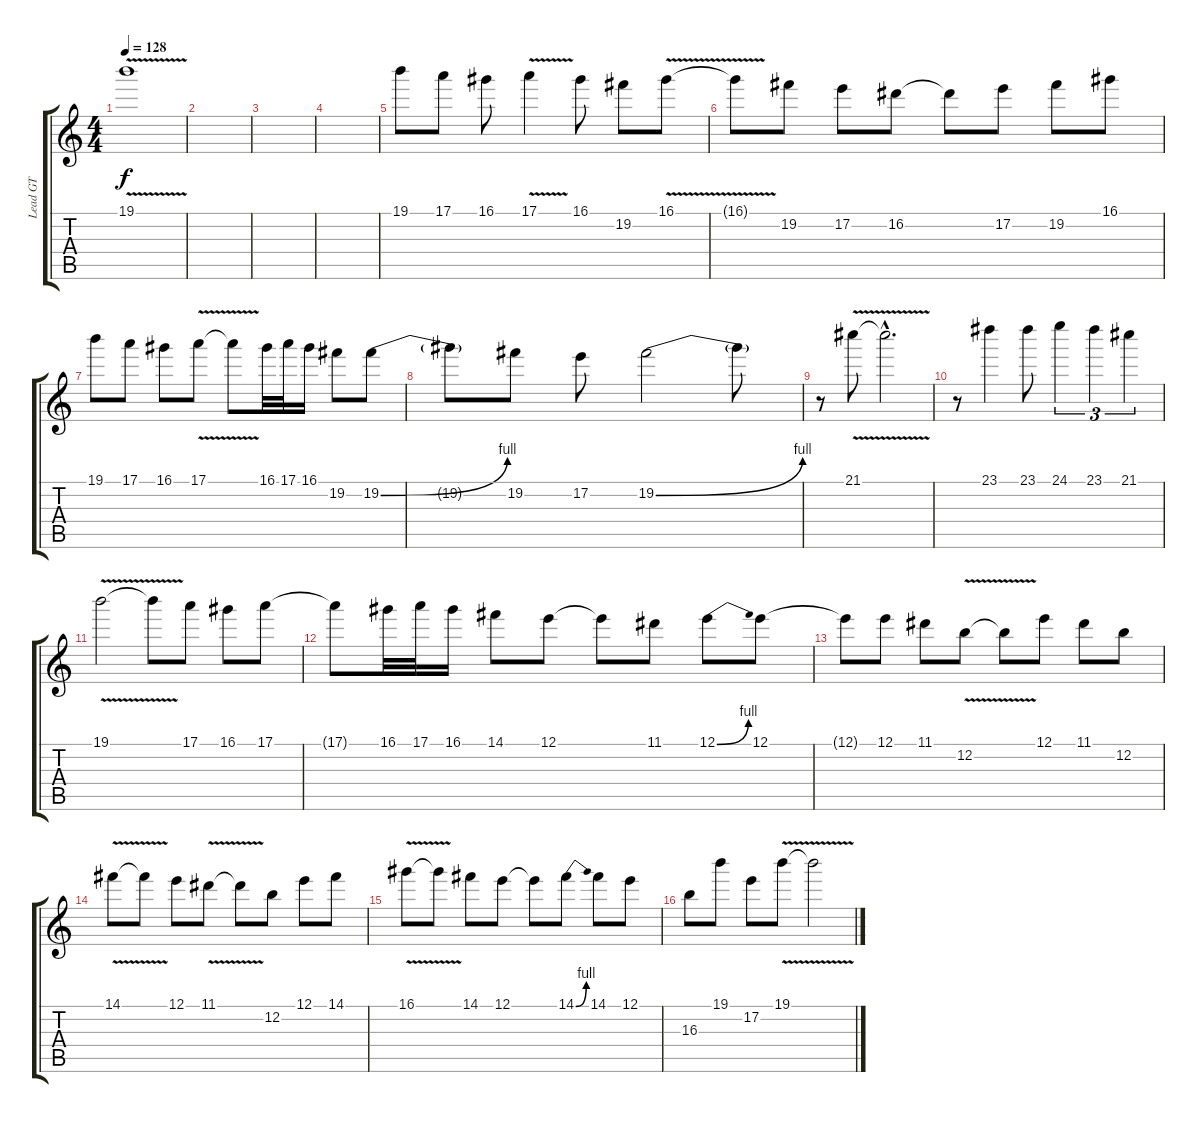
\track ("Lead GT" "Lead GT") {instrument distortionguitar}
\staff {score tabs}
\tuning (E4 B3 G3 D3 A2 E2) {hide}
\ts (4 4)
\tempo 128
\clef g2
\ks c
19.1{v}.1{dy f} |
|
|
|
19.1.8 17.1.8 16.1.8 17.1{v}.4 16.1.8 19.2.8 16.1{v}.8 |
16.1{t}.8 19.2.8 17.2.8 16.2.8 16.2{t}.8 17.2.8 19.2.8 16.1.8 |
19.1.8 17.1.8 16.1.8 17.1{v}.8 17.1{t}.8 16.1.32 17.1.32 16.1.16 19.2.8 19.2{be (bend 0 0 60 4)}.8 |
19.2{t}.8 19.2.8 17.2.8 19.2{be (bend 0 0 60 4)}.2 19.2{t}.8 |
r.8 21.1{v}.8 21.1{hac t}.2{d} |
r.8 23.1.4 23.1.8 24.1.4{tu (3 2)} 23.1.4{tu (3 2)} 21.1.4{tu (3 2)} |
19.1{v}.2 19.1{t}.8 17.1.8 16.1.8 17.1.8 |
17.1{t}.8 16.1.32 17.1.32 16.1.16 14.1.8 12.1.8 12.1{t}.8 11.1.8 12.1{be (bend 0 0 60 4)}.8 12.1.8 |
12.1{t}.8 12.1.8 11.1.8 12.2{v}.8 12.2{t}.8 12.1.8 11.1.8 12.2.8 |
14.1{v}.8 14.1{t}.8 12.1.8 11.1{v}.8 11.1{t}.8 12.2.8 12.1.8 14.1.8 |
16.1{v}.8 16.1{t}.8 14.1.8 12.1.8 12.1{t}.8 14.1{be (bend 0 0 60 4)}.8 14.1.8 12.1.8 |
16.3.8 19.1.8 17.2.8 19.1{v}.8 19.1{t}.2
